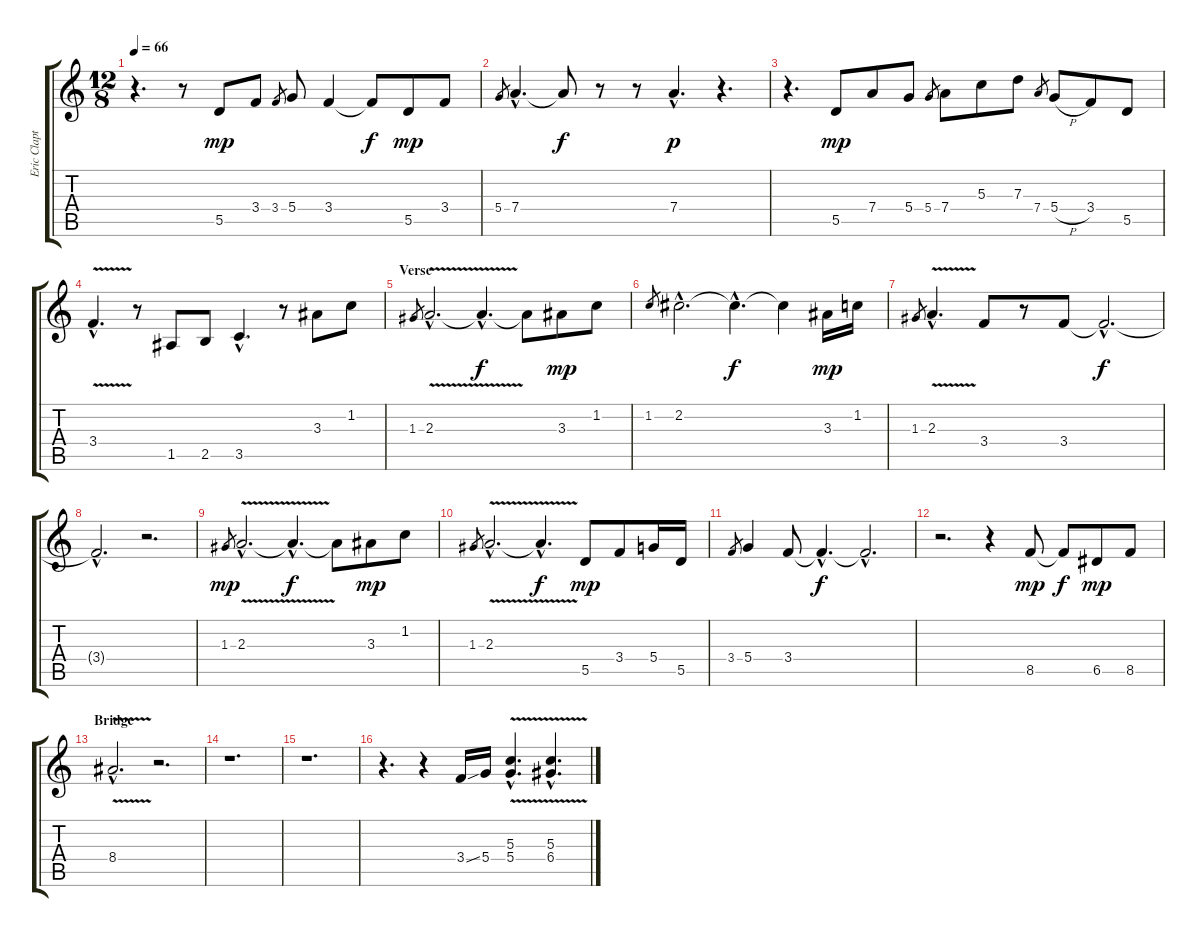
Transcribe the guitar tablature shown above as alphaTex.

\track ("Eric Clapton [Guitar 1]" "Eric Clapt") {instrument electricguitarclean}
\staff {score tabs}
\tuning (E4 B3 G3 D3 A2 E2) {hide}
\ts (12 8)
\tempo 66
\clef g2
\ks c
r.4{d dy mp instrument electricguitarclean} r.8 5.5.8 3.4.8 3.4.8{gr} 5.4.8 3.4.4 3.4{t}.8{dy f} 5.5.8{dy mp} 3.4.8 |
5.4.8{gr} 7.4{hac}.4{d} 7.4{t}.8{dy f} r.8 r.8 7.4{hac}.4{d dy p} r.4{d} |
r.4{d} 5.5.8{dy mp} 7.4.8 5.4.8 5.4.8{gr} 7.4.8 5.3.8 7.3.8 7.4.8{gr} 5.4{h}.8 3.4.8 5.5.8 |
3.4{v hac}.4{d} r.8 1.5.8 2.5.8 3.5{hac}.4{d} r.8 3.3.8 1.2.8 |
\section ("" "Verse")
1.3.8{gr} 2.3{v hac}.2{d} 2.3{hac t}.4{d dy f} 2.3{t}.8 3.3.8{dy mp} 1.2.8 |
1.2.8{gr} 2.2{hac}.2{d} 2.2{hac t}.4{d dy f} 2.2{t}.4 3.3.16{dy mp} 1.2.16 |
1.3.8{gr} 2.3{v hac}.4{d} 3.4.8 r.8 3.4.8 3.4{hac t}.2{d dy f} |
3.4{hac t}.2{d} r.2{d} |
1.3.8{gr dy mp} 2.3{v hac}.2{d} 2.3{hac t}.4{d dy f} 2.3{t}.8 3.3.8{dy mp} 1.2.8 |
1.3.8{gr} 2.3{v hac}.2{d} 2.3{hac t}.4{d dy f} 5.5.8{dy mp} 3.4.8 5.4.16 5.5.16 |
3.4.8{gr} 5.4.4 3.4.8 3.4{hac t}.4{d dy f} 3.4{hac t}.2{d} |
r.2{d} r.4 8.5.8{dy mp} 8.5{t}.8{dy f} 6.5.8{dy mp} 8.5.8 |
\section ("" "Bridge")
8.4{v hac}.2{d} r.2{d} |
r.1{d} |
r.1{d} |
r.4{d} r.4 3.4{ss}.16 5.4.16 (5.3{v hac} 5.4{hac}).4{d} (5.3{v hac} 6.4{hac}).4{d}
